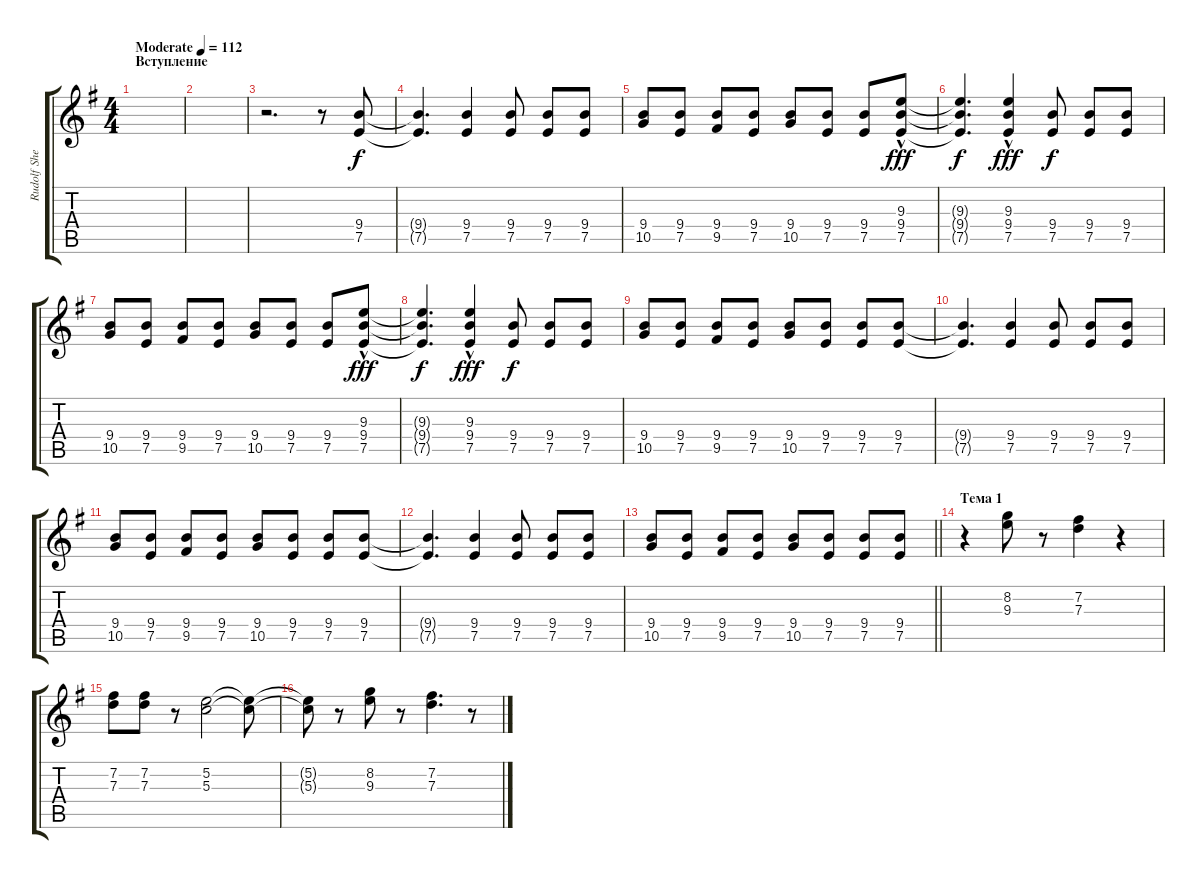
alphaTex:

\track ("Rudolf Shenker" "Rudolf She") {instrument overdrivenguitar}
\staff {score tabs}
\tuning (E4 B3 G3 D3 A2 E2) {hide}
\ts (4 4)
\section ("" "Вступление")
\tempo (112 "Moderate")
\clef g2
\ks eminor
|
|
r.2{d} r.8 (9.4 7.5).8 |
(9.4{t} 7.5{t}).4{d} (9.4 7.5).4 (9.4 7.5).8 (9.4 7.5).8 (9.4 7.5).8 |
(9.4 10.5).8 (9.4 7.5).8 (9.4 9.5).8 (9.4 7.5).8 (9.4 10.5).8 (9.4 7.5).8 (9.4 7.5).8 (9.3{hac} 9.4{hac} 7.5{hac}).8{dy fff} |
(9.3{t} 9.4{t} 7.5{t}).4{d dy f} (9.3{hac} 9.4{hac} 7.5{hac}).4{dy fff} (9.4 7.5).8{dy f} (9.4 7.5).8 (9.4 7.5).8 |
(9.4 10.5).8 (9.4 7.5).8 (9.4 9.5).8 (9.4 7.5).8 (9.4 10.5).8 (9.4 7.5).8 (9.4 7.5).8 (9.3{hac} 9.4{hac} 7.5{hac}).8{dy fff} |
(9.3{t} 9.4{t} 7.5{t}).4{d dy f} (9.3{hac} 9.4{hac} 7.5{hac}).4{dy fff} (9.4 7.5).8{dy f} (9.4 7.5).8 (9.4 7.5).8 |
(9.4 10.5).8 (9.4 7.5).8 (9.4 9.5).8 (9.4 7.5).8 (9.4 10.5).8 (9.4 7.5).8 (9.4 7.5).8 (9.4 7.5).8 |
(9.4{t} 7.5{t}).4{d} (9.4 7.5).4 (9.4 7.5).8 (9.4 7.5).8 (9.4 7.5).8 |
(9.4 10.5).8 (9.4 7.5).8 (9.4 9.5).8 (9.4 7.5).8 (9.4 10.5).8 (9.4 7.5).8 (9.4 7.5).8 (9.4 7.5).8 |
(9.4{t} 7.5{t}).4{d} (9.4 7.5).4 (9.4 7.5).8 (9.4 7.5).8 (9.4 7.5).8 |
\barLineRight lightlight
(9.4 10.5).8 (9.4 7.5).8 (9.4 9.5).8 (9.4 7.5).8 (9.4 10.5).8 (9.4 7.5).8 (9.4 7.5).8 (9.4 7.5).8 |
\section ("" "Тема 1")
r.4 (8.2 9.3).8 r.8 (7.2 7.3).4 r.4 |
(7.2 7.3).8 (7.2 7.3).8 r.8 (5.2 5.3).2 (5.2{t} 5.3{t}).8 |
(5.2{t} 5.3{t}).8 r.8 (8.2 9.3).8 r.8 (7.2 7.3).4{d} r.8
